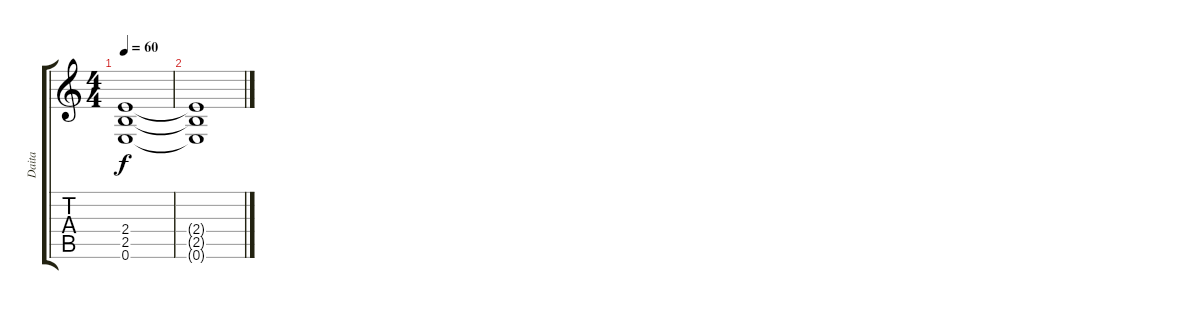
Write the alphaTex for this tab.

\track ("Daita" "Daita") {instrument distortionguitar}
\staff {score tabs}
\tuning (E4 B3 G3 D3 A2 E2) {hide}
\ts (4 4)
\tempo 60
\clef g2
\ks c
(2.4{t} 2.5{t} 0.6{t}).1{dy f} |
(2.4{t} 2.5{t} 0.6{t}).1
